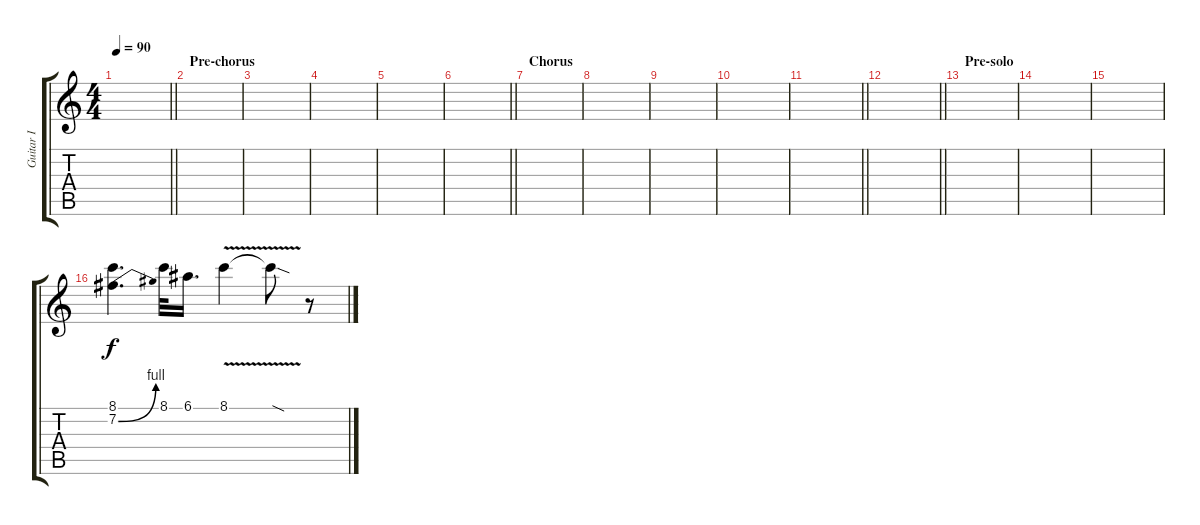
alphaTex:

\track ("Guitar I" "Guitar I") {instrument overdrivenguitar}
\staff {score tabs}
\tuning (E4 B3 G3 D3 A2 E2) {hide}
\ts (4 4)
\tempo 90
\clef g2
\barLineRight lightlight
\ks c
|
\section ("" "Pre-chorus")
|
|
|
|
\barLineRight lightlight
|
\section ("" "Chorus")
|
|
|
|
\barLineRight lightlight
|
\barLineRight lightlight
|
\section ("" "Pre-solo")
|
|
|
(8.1 7.2{be (bend 0 0 60 4)}).4{d} 8.1.32 6.1.16{d} 8.1{v}.4 8.1{sod t}.8 r.8
